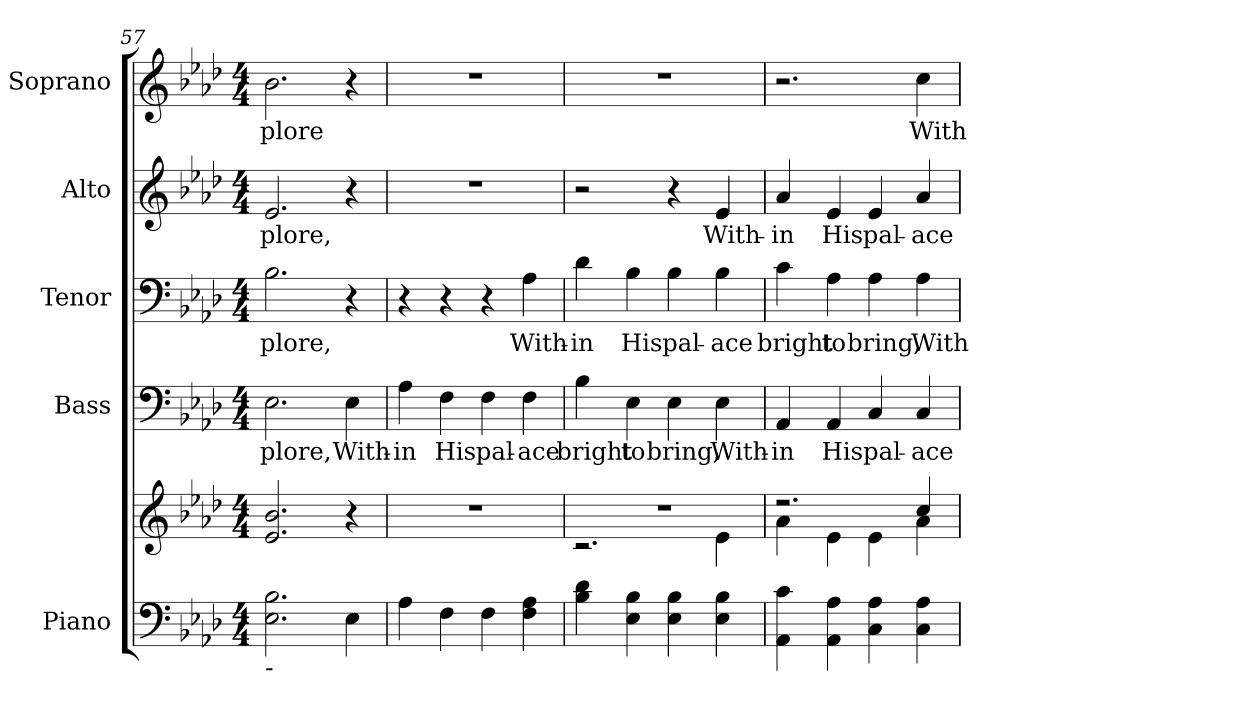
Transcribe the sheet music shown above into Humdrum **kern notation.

**kern	**kern	**kern	**text	**kern	**text	**kern	**text	**kern	**text
*part5	*part5	*part4	*part4	*part3	*part3	*part2	*part2	*part1	*part1
*staff6	*staff5	*staff4	*staff4	*staff3	*staff3	*staff2	*staff2	*staff1	*staff1
*I"Piano	*	*I"Bass	*	*I"Tenor	*	*I"Alto	*	*I"Soprano	*
*I'Pno.	*	*I'B.	*	*I'T.	*	*I'A.	*	*I'S.	*
*clefF4	*clefG2	*clefF4	*	*clefF4	*	*clefG2	*	*clefG2	*
*k[b-e-a-d-]	*k[b-e-a-d-]	*k[b-e-a-d-]	*	*k[b-e-a-d-]	*	*k[b-e-a-d-]	*	*k[b-e-a-d-]	*
*f:	*f:	*f:	*	*f:	*	*f:	*	*f:	*
*M4/4	*M4/4	*M4/4	*	*M4/4	*	*M4/4	*	*M4/4	*
=57	=57	=57	=57	=57	=57	=57	=57	=57	=57
!	!	!	!LO:LY:b:color=#000000	!	!	!	!	!	!
!	!	!	!	!	!LO:LY:b:color=#000000	!	!	!	!
!	!	!	!	!	!	!	!LO:LY:b:color=#000000	!	!
!LO:TX:b:t=-	!	!	!	!	!	!	!	!	!
!	!	!	!	!	!	!	!	!	!LO:LY:b:color=#000000
2.E-i\ 2.B-i	2.e-i/ 2.b-i	2.E-i\	-plore,	2.B-i\	-plore,	2.e-i/	-plore,	2.b-i\	-plore
!	!	!	!LO:LY:b:color=#000000	!	!	!	!	!	!
4E-i\	4r	4E-i\	With-	4r	.	4r	.	4r	.
=58	=58	=58	=58	=58	=58	=58	=58	=58	=58
!	!	!	!LO:LY:b:color=#000000	!	!	!	!	!	!
4A-i\	1r	4A-i\	-in	4r	.	1r	.	1r	.
!	!	!	!LO:LY:b:color=#000000	!	!	!	!	!	!
4Fi\	.	4Fi\	His	4r	.	.	.	.	.
!	!	!	!LO:LY:b:color=#000000	!	!	!	!	!	!
4Fi\	.	4Fi\	pal-	4r	.	.	.	.	.
!	!	!	!LO:LY:b:color=#000000	!	!	!	!	!	!
!	!	!	!	!	!LO:LY:b:color=#000000	!	!	!	!
4Fi\ 4A-i	.	4Fi\	-ace	4A-i\	With-	.	.	.	.
!!LO:PB:g=z
=59	=59	=59	=59	=59	=59	=59	=59	=59	=59
*	*^	*	*	*	*	*	*	*	*
!	!	!	!	!LO:LY:b:color=#000000	!	!	!	!	!	!
!	!	!	!	!	!	!LO:LY:b:color=#000000	!	!	!	!
4B-i\ 4d-i	1r	2.r	4B-i\	bright	4d-i\	-in	2r	.	1r	.
!	!	!	!	!LO:LY:b:color=#000000	!	!	!	!	!	!
!	!	!	!	!	!	!LO:LY:b:color=#000000	!	!	!	!
4E-i\ 4B-i	.	.	4E-i\	to	4B-i\	His	.	.	.	.
!	!	!	!	!LO:LY:b:color=#000000	!	!	!	!	!	!
!	!	!	!	!	!	!LO:LY:b:color=#000000	!	!	!	!
4E-i\ 4B-i	.	.	4E-i\	bring,	4B-i\	pal-	4r	.	.	.
!	!	!	!	!LO:LY:b:color=#000000	!	!	!	!	!	!
!	!	!	!	!	!	!LO:LY:b:color=#000000	!	!	!	!
!	!	!	!	!	!	!	!	!LO:LY:b:color=#000000	!	!
4E-i\ 4B-i	.	4e-i\	4E-i\	With-	4B-i\	-ace	4e-i/	With-	.	.
=60	=60	=60	=60	=60	=60	=60	=60	=60	=60	=60
!	!	!	!	!LO:LY:b:color=#000000	!	!	!	!	!	!
!	!	!	!	!	!	!LO:LY:b:color=#000000	!	!	!	!
!	!	!	!	!	!	!	!	!LO:LY:b:color=#000000	!	!
4AA-i\ 4ci	2.r	4a-i\	4AA-i/	-in	4ci\	bright	4a-i/	-in	2.r	.
!	!	!	!	!LO:LY:b:color=#000000	!	!	!	!	!	!
!	!	!	!	!	!	!LO:LY:b:color=#000000	!	!	!	!
!	!	!	!	!	!	!	!	!LO:LY:b:color=#000000	!	!
4AA-i\ 4A-i	.	4e-i\	4AA-i/	His	4A-i\	to	4e-i/	His	.	.
!	!	!	!	!LO:LY:b:color=#000000	!	!	!	!	!	!
!	!	!	!	!	!	!LO:LY:b:color=#000000	!	!	!	!
!	!	!	!	!	!	!	!	!LO:LY:b:color=#000000	!	!
4Ci\ 4A-i	.	4e-i\	4Ci/	pal-	4A-i\	bring,	4e-i/	pal-	.	.
!	!	!	!	!LO:LY:b:color=#000000	!	!	!	!	!	!
!	!	!	!	!	!	!LO:LY:b:color=#000000	!	!	!	!
!	!	!	!	!	!	!	!	!LO:LY:b:color=#000000	!	!
!	!	!	!	!	!	!	!	!	!	!LO:LY:b:color=#000000
4Ci\ 4A-i	4cci/	4a-i\	4Ci/	-ace	4A-i\	With-	4a-i/	-ace	4cci\	With-
*	*v	*v	*	*	*	*	*	*	*	*
=	=	=	=	=	=	=	=	=	=
*-	*-	*-	*-	*-	*-	*-	*-	*-	*-
